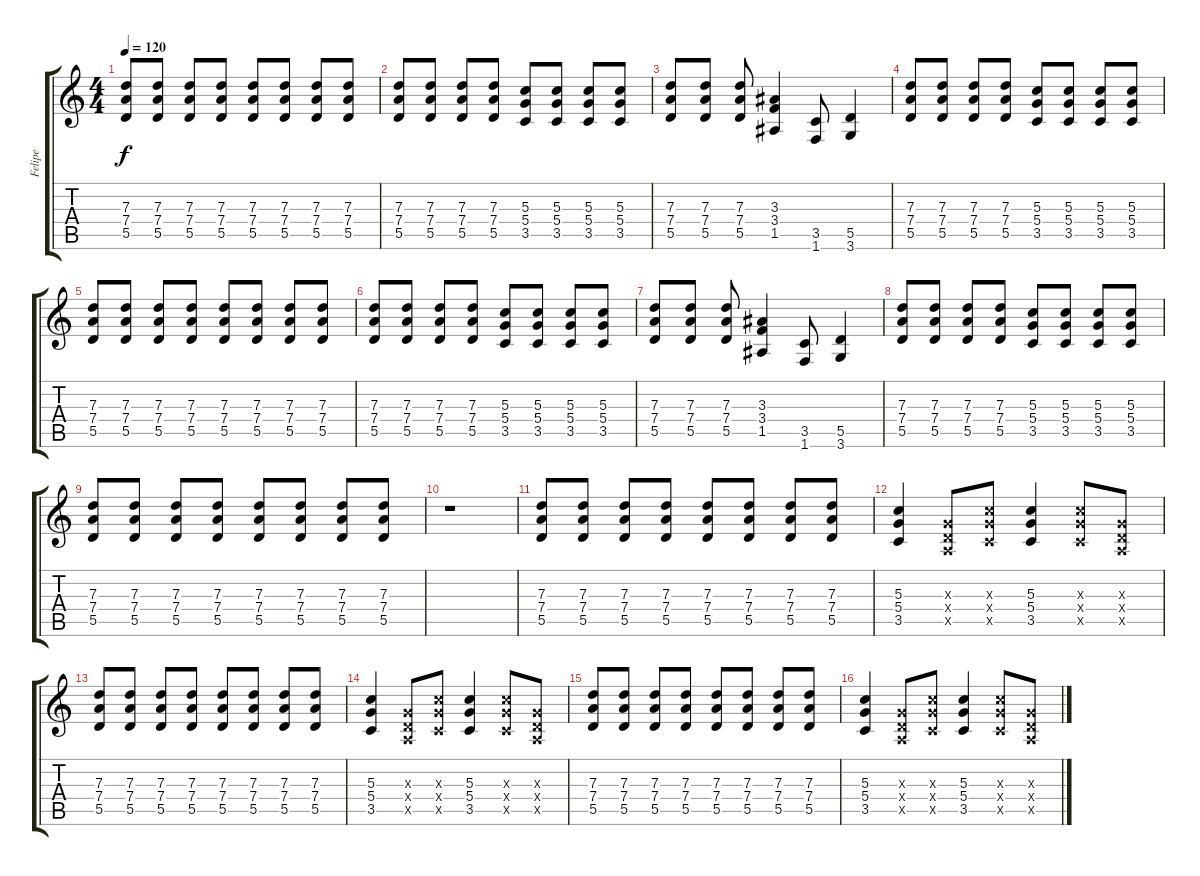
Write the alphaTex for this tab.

\track ("Felipe" "Felipe") {instrument distortionguitar}
\staff {score tabs}
\tuning (E4 B3 G3 D3 A2 E2) {hide}
\ts (4 4)
\tempo 120
\clef g2
\ks c
(7.3 7.4 5.5).8{dy f} (7.3 7.4 5.5).8 (7.3 7.4 5.5).8 (7.3 7.4 5.5).8 (7.3 7.4 5.5).8 (7.3 7.4 5.5).8 (7.3 7.4 5.5).8 (7.3 7.4 5.5).8 |
(7.3 7.4 5.5).8 (7.3 7.4 5.5).8 (7.3 7.4 5.5).8 (7.3 7.4 5.5).8 (5.3 5.4 3.5).8 (5.3 5.4 3.5).8 (5.3 5.4 3.5).8 (5.3 5.4 3.5).8 |
(7.3 7.4 5.5).8 (7.3 7.4 5.5).8 (7.3 7.4 5.5).8 (3.3 3.4 1.5).4 (3.5 1.6).8 (5.5 3.6).4 |
(7.3 7.4 5.5).8 (7.3 7.4 5.5).8 (7.3 7.4 5.5).8 (7.3 7.4 5.5).8 (5.3 5.4 3.5).8 (5.3 5.4 3.5).8 (5.3 5.4 3.5).8 (5.3 5.4 3.5).8 |
(7.3 7.4 5.5).8 (7.3 7.4 5.5).8 (7.3 7.4 5.5).8 (7.3 7.4 5.5).8 (7.3 7.4 5.5).8 (7.3 7.4 5.5).8 (7.3 7.4 5.5).8 (7.3 7.4 5.5).8 |
(7.3 7.4 5.5).8 (7.3 7.4 5.5).8 (7.3 7.4 5.5).8 (7.3 7.4 5.5).8 (5.3 5.4 3.5).8 (5.3 5.4 3.5).8 (5.3 5.4 3.5).8 (5.3 5.4 3.5).8 |
(7.3 7.4 5.5).8 (7.3 7.4 5.5).8 (7.3 7.4 5.5).8 (3.3 3.4 1.5).4 (3.5 1.6).8 (5.5 3.6).4 |
(7.3 7.4 5.5).8 (7.3 7.4 5.5).8 (7.3 7.4 5.5).8 (7.3 7.4 5.5).8 (5.3 5.4 3.5).8 (5.3 5.4 3.5).8 (5.3 5.4 3.5).8 (5.3 5.4 3.5).8 |
(7.3 7.4 5.5).8 (7.3 7.4 5.5).8 (7.3 7.4 5.5).8 (7.3 7.4 5.5).8 (7.3 7.4 5.5).8 (7.3 7.4 5.5).8 (7.3 7.4 5.5).8 (7.3 7.4 5.5).8 |
r.1 |
(7.3 7.4 5.5).8 (7.3 7.4 5.5).8 (7.3 7.4 5.5).8 (7.3 7.4 5.5).8 (7.3 7.4 5.5).8 (7.3 7.4 5.5).8 (7.3 7.4 5.5).8 (7.3 7.4 5.5).8 |
(5.3 5.4 3.5).4 (0.3{x} 0.4{x} 0.5{x}).8 (5.3{x} 5.4{x} 3.5{x}).8 (5.3 5.4 3.5).4 (5.3{x} 5.4{x} 3.5{x}).8 (0.3{x} 0.4{x} 0.5{x}).8 |
(7.3 7.4 5.5).8 (7.3 7.4 5.5).8 (7.3 7.4 5.5).8 (7.3 7.4 5.5).8 (7.3 7.4 5.5).8 (7.3 7.4 5.5).8 (7.3 7.4 5.5).8 (7.3 7.4 5.5).8 |
(5.3 5.4 3.5).4 (0.3{x} 0.4{x} 0.5{x}).8 (5.3{x} 5.4{x} 3.5{x}).8 (5.3 5.4 3.5).4 (5.3{x} 5.4{x} 3.5{x}).8 (0.3{x} 0.4{x} 0.5{x}).8 |
(7.3 7.4 5.5).8 (7.3 7.4 5.5).8 (7.3 7.4 5.5).8 (7.3 7.4 5.5).8 (7.3 7.4 5.5).8 (7.3 7.4 5.5).8 (7.3 7.4 5.5).8 (7.3 7.4 5.5).8 |
(5.3 5.4 3.5).4 (0.3{x} 0.4{x} 0.5{x}).8 (5.3{x} 5.4{x} 3.5{x}).8 (5.3 5.4 3.5).4 (5.3{x} 5.4{x} 3.5{x}).8 (0.3{x} 0.4{x} 0.5{x}).8
